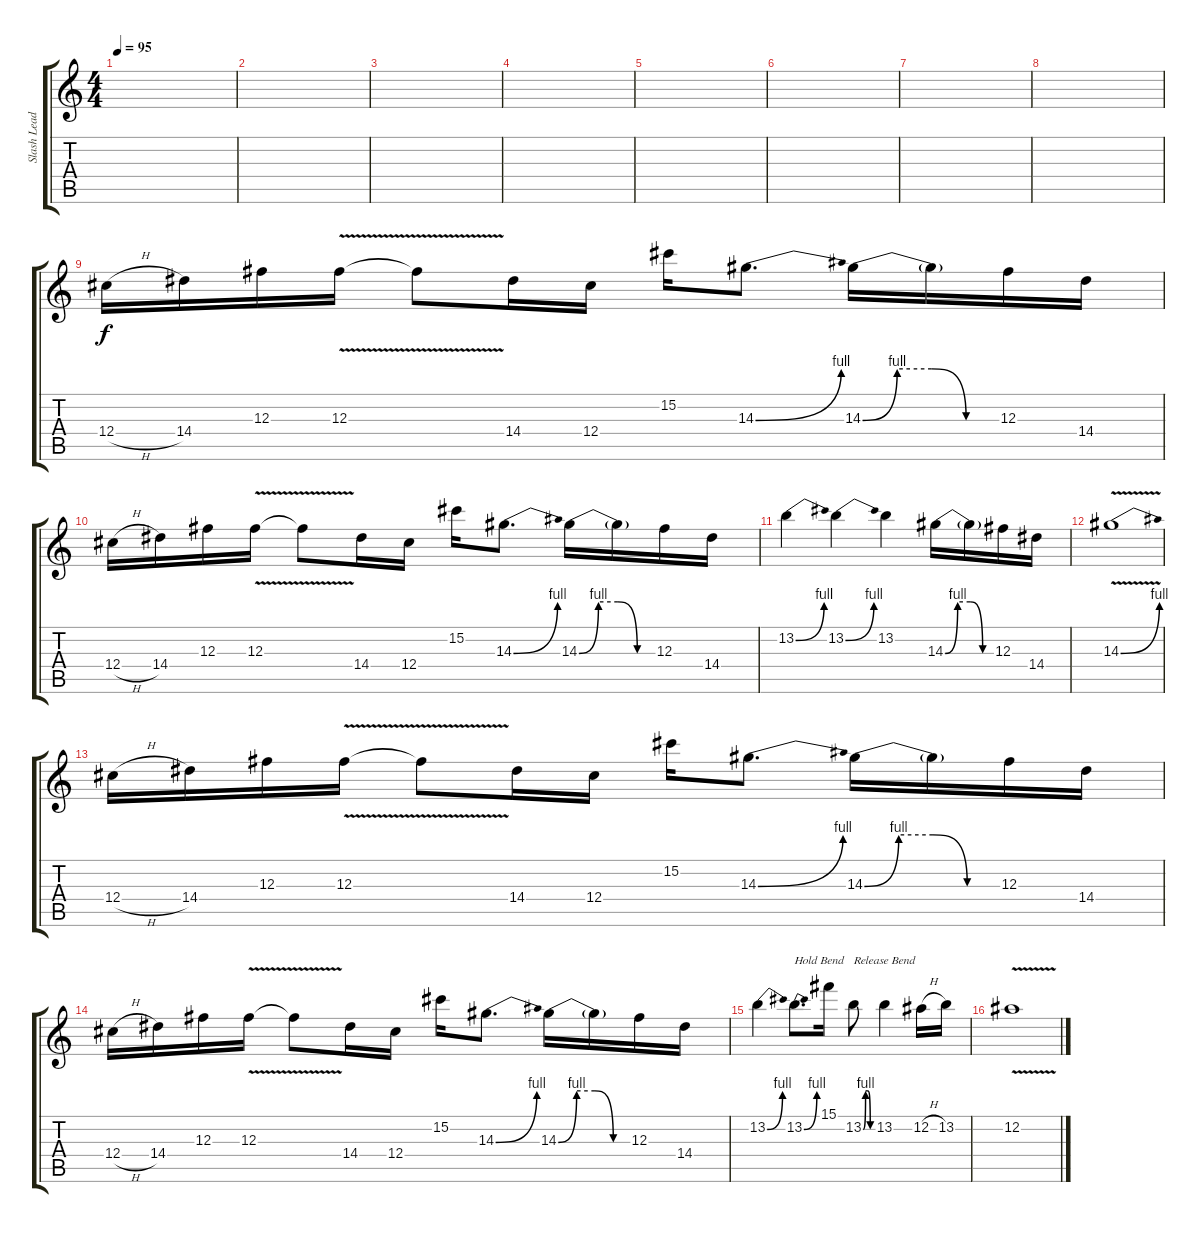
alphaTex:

\track ("Slash Lead" "Slash Lead") {instrument distortionguitar}
\staff {score tabs}
\tuning (Eb4 Bb3 Gb3 Db3 Ab2 Eb2) {hide}
\ts (4 4)
\tempo 95
\clef g2
\ks c
|
|
|
|
|
|
|
|
12.4{h}.16{volume 16} 14.4.16 12.3.16 12.3{v}.16 12.3{t}.8 14.4.16 12.4.16 15.2.16 14.3{be (bend 0 0 60 4)}.8{d} 14.3{be (custom 0 0 15 4 30 4 45 0 60 0)}.16 14.3{t}.16 12.3.16 14.4.16 |
12.4{h}.16 14.4.16 12.3.16 12.3{v}.16 12.3{t}.8 14.4.16 12.4.16 15.2.16 14.3{be (bend 0 0 60 4)}.8{d} 14.3{be (custom 0 0 15 4 30 4 45 0 60 0)}.16 14.3{t}.16 12.3.16 14.4.16 |
13.2{be (bend 0 0 60 4)}.4 13.2{be (bend 0 0 60 4)}.4 13.2.4 14.3{be (custom 0 0 15 4 30 4 45 0 60 0)}.16 14.3{t}.16 12.3.16 14.4.16 |
14.3{be (bend 0 0 60 4) v}.1 |
12.4{h}.16 14.4.16 12.3.16 12.3{v}.16 12.3{t}.8 14.4.16 12.4.16 15.2.16 14.3{be (bend 0 0 60 4)}.8{d} 14.3{be (custom 0 0 15 4 30 4 45 0 60 0)}.16 14.3{t}.16 12.3.16 14.4.16 |
12.4{h}.16 14.4.16 12.3.16 12.3{v}.16 12.3{t}.8 14.4.16 12.4.16 15.2.16 14.3{be (bend 0 0 60 4)}.8{d} 14.3{be (custom 0 0 15 4 30 4 45 0 60 0)}.16 14.3{t}.16 12.3.16 14.4.16 |
13.2{be (bend 0 0 60 4)}.4 13.2{be (bend 0 0 60 4)}.8{d txt "Hold Bend"} 15.1.16 13.2{be (custom 0 0 15 4 30 4 45 0 60 0)}.8{txt "Release Bend"} 13.2.4 12.2{h}.16 13.2.16 |
12.2{v}.1
